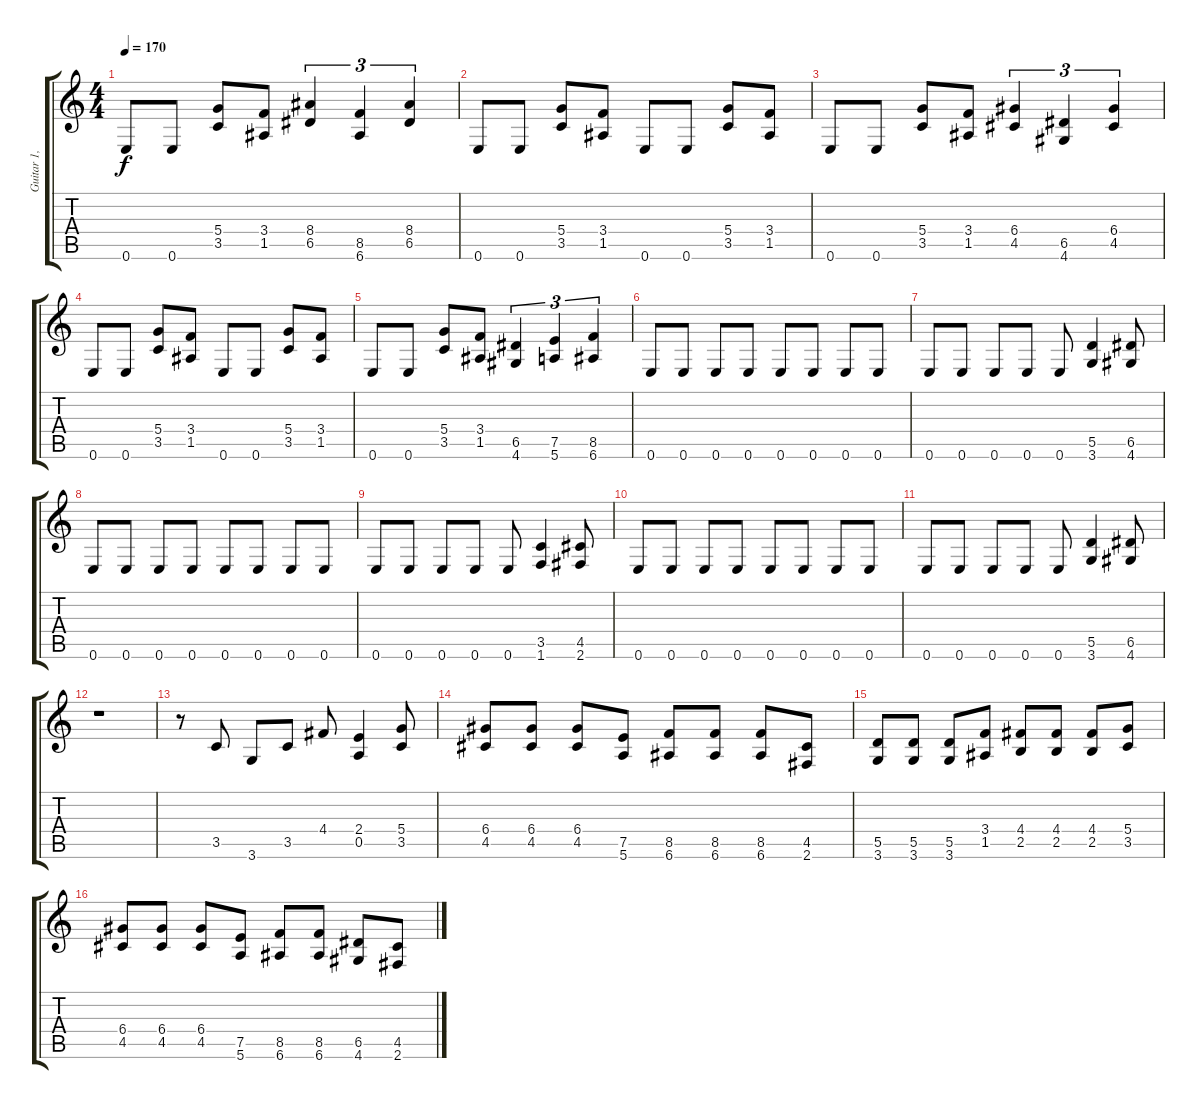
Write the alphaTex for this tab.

\track ("Guitar 1, Dime" "Guitar 1, ") {instrument distortionguitar}
\staff {score tabs}
\tuning (E4 B3 G3 D3 A2 E2) {hide}
\ts (4 4)
\tempo 170
\clef g2
\ks c
0.6.8{dy f} 0.6.8 (5.4 3.5).8 (3.4 1.5).8 (8.4 6.5).4{tu (3 2)} (8.5 6.6).4{tu (3 2)} (8.4 6.5).4{tu (3 2)} |
0.6.8 0.6.8 (5.4 3.5).8 (3.4 1.5).8 0.6.8 0.6.8 (5.4 3.5).8 (3.4 1.5).8 |
0.6.8 0.6.8 (5.4 3.5).8 (3.4 1.5).8 (6.4 4.5).4{tu (3 2)} (6.5 4.6).4{tu (3 2)} (6.4 4.5).4{tu (3 2)} |
0.6.8 0.6.8 (5.4 3.5).8 (3.4 1.5).8 0.6.8 0.6.8 (5.4 3.5).8 (3.4 1.5).8 |
0.6.8 0.6.8 (5.4 3.5).8 (3.4 1.5).8 (6.5 4.6).4{tu (3 2)} (7.5 5.6).4{tu (3 2)} (8.5 6.6).4{tu (3 2)} |
0.6.8 0.6.8 0.6.8 0.6.8 0.6.8 0.6.8 0.6.8 0.6.8 |
0.6.8 0.6.8 0.6.8 0.6.8 0.6.8 (5.5 3.6).4 (6.5 4.6).8 |
0.6.8 0.6.8 0.6.8 0.6.8 0.6.8 0.6.8 0.6.8 0.6.8 |
0.6.8 0.6.8 0.6.8 0.6.8 0.6.8 (3.5 1.6).4 (4.5 2.6).8 |
0.6.8 0.6.8 0.6.8 0.6.8 0.6.8 0.6.8 0.6.8 0.6.8 |
0.6.8 0.6.8 0.6.8 0.6.8 0.6.8 (5.5 3.6).4 (6.5 4.6).8 |
r.1 |
r.8 3.5.8 3.6.8 3.5.8 4.4.8 (2.4 0.5).4 (5.4 3.5).8 |
(6.4 4.5).8 (6.4 4.5).8 (6.4 4.5).8 (7.5 5.6).8 (8.5 6.6).8 (8.5 6.6).8 (8.5 6.6).8 (4.5 2.6).8 |
(5.5 3.6).8 (5.5 3.6).8 (5.5 3.6).8 (3.4 1.5).8 (4.4 2.5).8 (4.4 2.5).8 (4.4 2.5).8 (5.4 3.5).8 |
(6.4 4.5).8 (6.4 4.5).8 (6.4 4.5).8 (7.5 5.6).8 (8.5 6.6).8 (8.5 6.6).8 (6.5 4.6).8 (4.5 2.6).8
